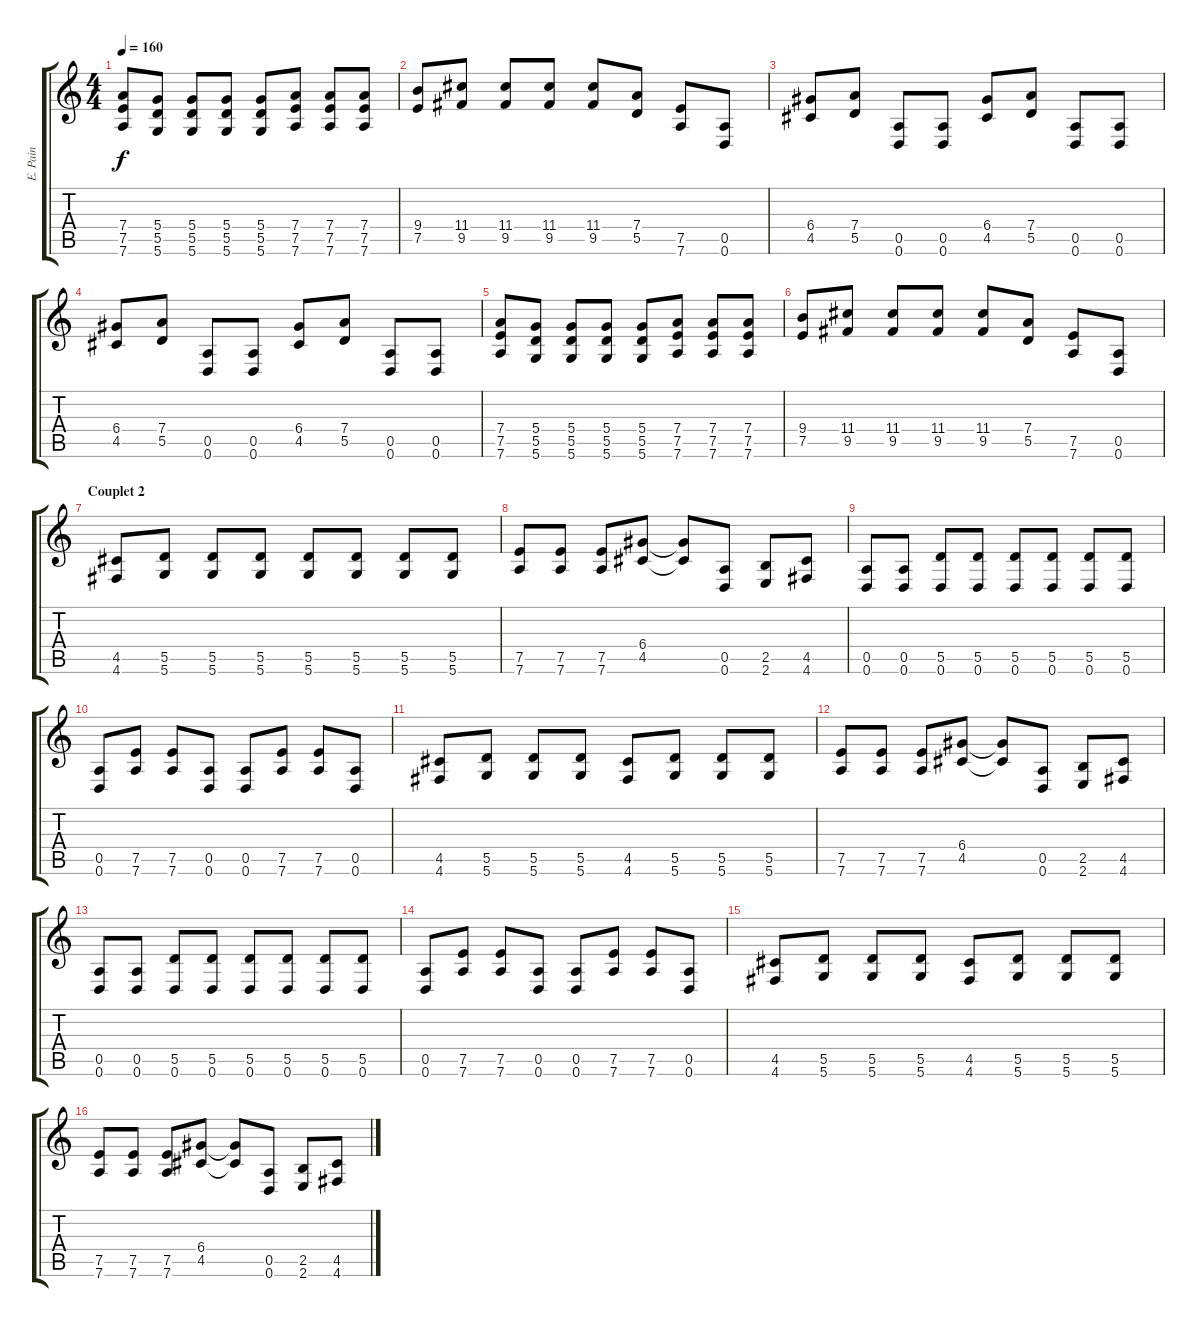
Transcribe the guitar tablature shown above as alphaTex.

\track ("E. Pain" "E. Pain") {instrument distortionguitar}
\staff {score tabs}
\tuning (E4 B3 G3 D3 A2 D2) {hide}
\ts (4 4)
\tempo 160
\clef g2
\ks c
(7.4 7.5 7.6).8{dy f} (5.4 5.5 5.6).8 (5.4 5.5 5.6).8 (5.4 5.5 5.6).8 (5.4 5.5 5.6).8 (7.4 7.5 7.6).8 (7.4 7.5 7.6).8 (7.4 7.5 7.6).8 |
(9.4 7.5).8 (11.4 9.5).8 (11.4 9.5).8 (11.4 9.5).8 (11.4 9.5).8 (7.4 5.5).8 (7.5 7.6).8 (0.5 0.6).8 |
(6.4 4.5).8 (7.4 5.5).8 (0.5 0.6).8 (0.5 0.6).8 (6.4 4.5).8 (7.4 5.5).8 (0.5 0.6).8 (0.5 0.6).8 |
(6.4 4.5).8 (7.4 5.5).8 (0.5 0.6).8 (0.5 0.6).8 (6.4 4.5).8 (7.4 5.5).8 (0.5 0.6).8 (0.5 0.6).8 |
(7.4 7.5 7.6).8 (5.4 5.5 5.6).8 (5.4 5.5 5.6).8 (5.4 5.5 5.6).8 (5.4 5.5 5.6).8 (7.4 7.5 7.6).8 (7.4 7.5 7.6).8 (7.4 7.5 7.6).8 |
(9.4 7.5).8 (11.4 9.5).8 (11.4 9.5).8 (11.4 9.5).8 (11.4 9.5).8 (7.4 5.5).8 (7.5 7.6).8 (0.5 0.6).8 |
\section ("" "Couplet 2")
(4.5 4.6).8 (5.5 5.6).8 (5.5 5.6).8 (5.5 5.6).8 (5.5 5.6).8 (5.5 5.6).8 (5.5 5.6).8 (5.5 5.6).8 |
(7.5 7.6).8 (7.5 7.6).8 (7.5 7.6).8 (6.4 4.5).8 (6.4{t} 4.5{t}).8 (0.5 0.6).8 (2.5 2.6).8 (4.5 4.6).8 |
(0.5 0.6).8 (0.5 0.6).8 (5.5 0.6).8 (5.5 0.6).8 (5.5 0.6).8 (5.5 0.6).8 (5.5 0.6).8 (5.5 0.6).8 |
(0.5 0.6).8 (7.5 7.6).8 (7.5 7.6).8 (0.5 0.6).8 (0.5 0.6).8 (7.5 7.6).8 (7.5 7.6).8 (0.5 0.6).8 |
(4.5 4.6).8 (5.5 5.6).8 (5.5 5.6).8 (5.5 5.6).8 (4.5 4.6).8 (5.5 5.6).8 (5.5 5.6).8 (5.5 5.6).8 |
(7.5 7.6).8 (7.5 7.6).8 (7.5 7.6).8 (6.4 4.5).8 (6.4{t} 4.5{t}).8 (0.5 0.6).8 (2.5 2.6).8 (4.5 4.6).8 |
(0.5 0.6).8 (0.5 0.6).8 (5.5 0.6).8 (5.5 0.6).8 (5.5 0.6).8 (5.5 0.6).8 (5.5 0.6).8 (5.5 0.6).8 |
(0.5 0.6).8 (7.5 7.6).8 (7.5 7.6).8 (0.5 0.6).8 (0.5 0.6).8 (7.5 7.6).8 (7.5 7.6).8 (0.5 0.6).8 |
(4.5 4.6).8 (5.5 5.6).8 (5.5 5.6).8 (5.5 5.6).8 (4.5 4.6).8 (5.5 5.6).8 (5.5 5.6).8 (5.5 5.6).8 |
(7.5 7.6).8 (7.5 7.6).8 (7.5 7.6).8 (6.4 4.5).8 (6.4{t} 4.5{t}).8 (0.5 0.6).8 (2.5 2.6).8 (4.5 4.6).8
